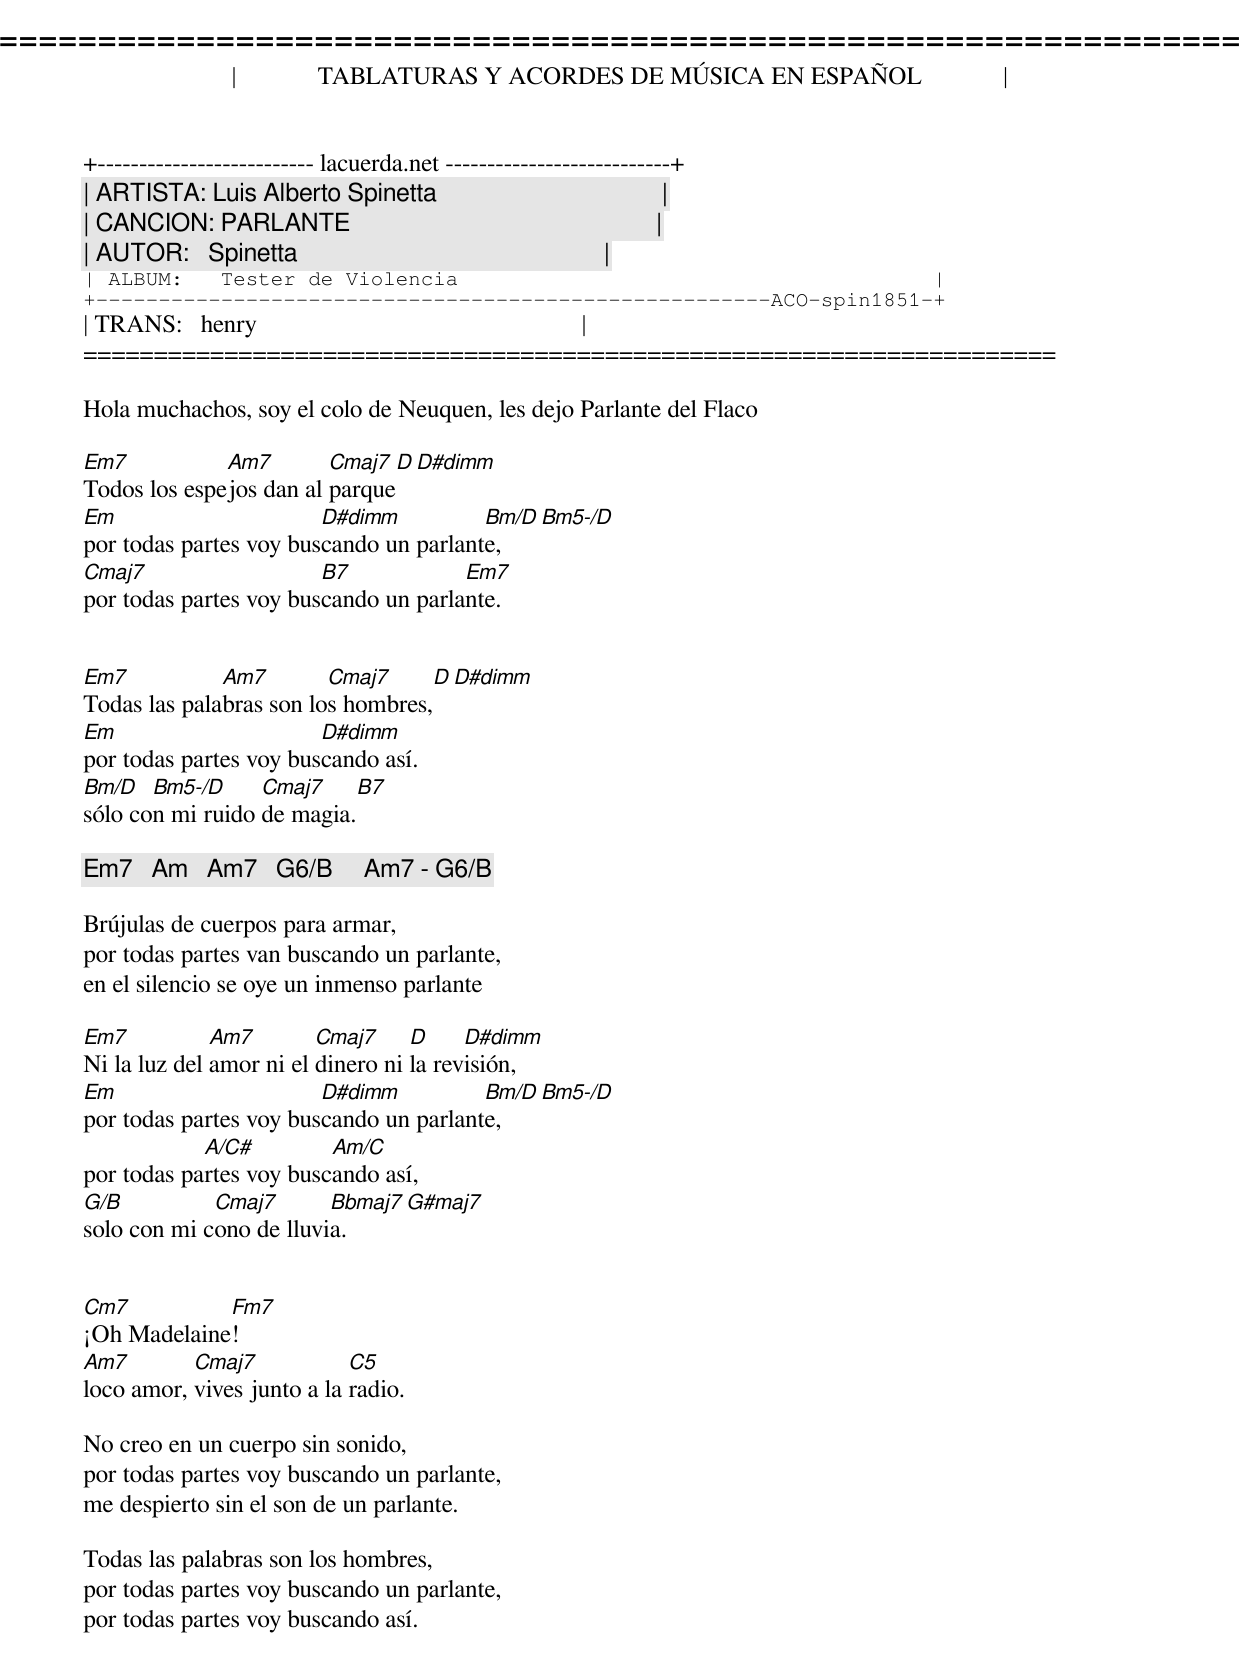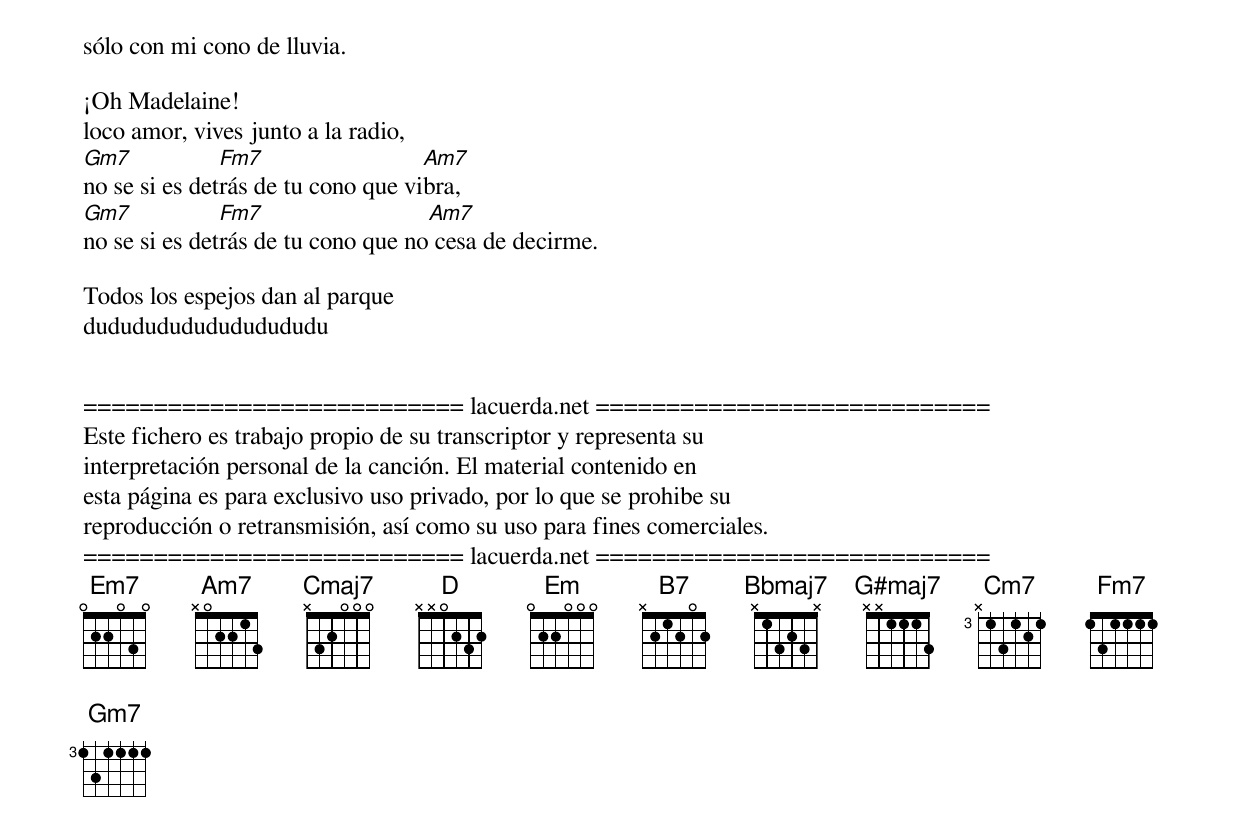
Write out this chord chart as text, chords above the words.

=====================================================================
|             TABLATURAS Y ACORDES DE MÚSICA EN ESPAÑOL             |
+-------------------------- lacuerda.net ---------------------------+
| ARTISTA: Luis Alberto Spinetta                                    |
| CANCION: PARLANTE                                                 |
| AUTOR:   Spinetta                                                 |
| ALBUM:   Tester de Violencia                                      |
+------------------------------------------------------ACO-spin1851-+
| TRANS:   henry                                                    |
=====================================================================

Hola muchachos, soy el colo de Neuquen, les dejo Parlante del Flaco

Em7           Am7        Cmaj7     D    D#dimm
Todos los espejos dan al parque
Em                      D#dimm          Bm/D   Bm5-/D
por todas partes voy buscando un parlante,
Cmaj7                   B7            Em7
por todas partes voy buscando un parlante.


Em7           Am7        Cmaj7     D     D#dimm
Todas las palabras son los hombres,
Em                      D#dimm
por todas partes voy buscando así.
Bm/D   Bm5-/D     Cmaj7    B7
sólo con mi ruido de magia.

[ Em7   Am   Am7   G6/B     Am7 - G6/B ]

Brújulas de cuerpos para armar,
por todas partes van buscando un parlante,
en el silencio se oye un inmenso parlante

Em7           Am7        Cmaj7     D     D#dimm
Ni la luz del amor ni el dinero ni la revisión,
Em                      D#dimm          Bm/D   Bm5-/D
por todas partes voy buscando un parlante,
            A/C#         Am/C
por todas partes voy buscando así,
G/B          Cmaj7       Bbmaj7    G#maj7
solo con mi cono de lluvia.


Cm7          Fm7
¡Oh Madelaine!
Am7        Cmaj7            C5
loco amor, vives junto a la radio.

No creo en un cuerpo sin sonido,
por todas partes voy buscando un parlante,
me despierto sin el son de un parlante.

Todas las palabras son los hombres,
por todas partes voy buscando un parlante,
por todas partes voy buscando así.
sólo con mi cono de lluvia.

¡Oh Madelaine!
loco amor, vives junto a la radio,
Gm7            Fm7                  Am7
no se si es detrás de tu cono que vibra,
Gm7            Fm7                  Am7
no se si es detrás de tu cono que no cesa de decirme.

Todos los espejos dan al parque
dudududududududududu


=========================== lacuerda.net ============================
Este fichero es trabajo propio de su transcriptor y representa su
interpretación personal de la canción. El material contenido en
esta página es para exclusivo uso privado, por lo que se prohibe su
reproducción o retransmisión, así como su uso para fines comerciales.
=========================== lacuerda.net ============================
